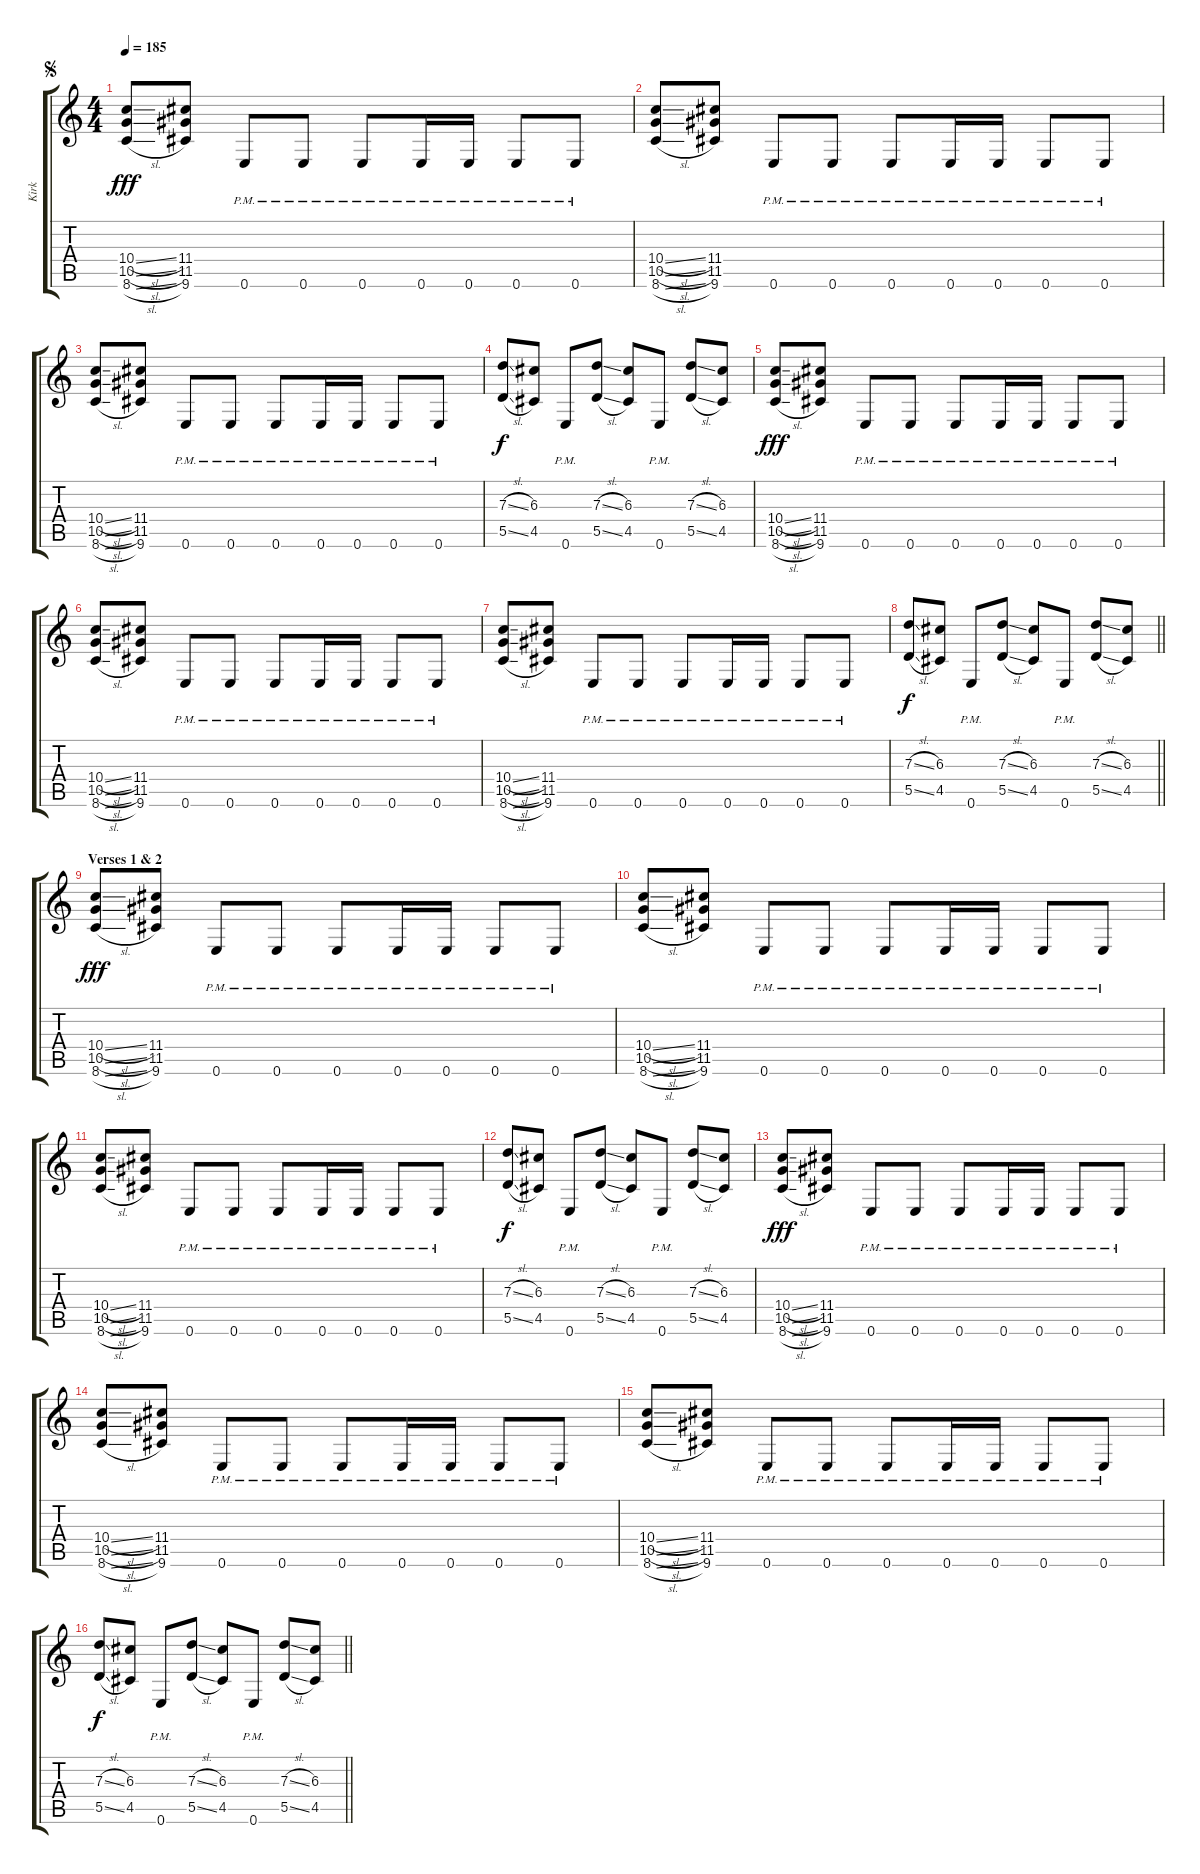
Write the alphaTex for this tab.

\track ("Kirk" "Kirk") {instrument distortionguitar}
\staff {score tabs}
\tuning (E4 B3 G3 D3 A2 E2) {hide}
\ts (4 4)
\section ("" "")
\jump segno
\tempo 185
\clef g2
\ks c
(10.4{sl} 10.5{sl} 8.6{sl}).8{dy fff} (11.4 11.5 9.6).8 0.6{pm}.8 0.6{pm}.8 0.6{pm}.8 0.6{pm}.16 0.6{pm}.16 0.6{pm}.8 0.6{pm}.8 |
(10.4{sl} 10.5{sl} 8.6{sl}).8 (11.4 11.5 9.6).8 0.6{pm}.8 0.6{pm}.8 0.6{pm}.8 0.6{pm}.16 0.6{pm}.16 0.6{pm}.8 0.6{pm}.8 |
(10.4{sl} 10.5{sl} 8.6{sl}).8 (11.4 11.5 9.6).8 0.6{pm}.8 0.6{pm}.8 0.6{pm}.8 0.6{pm}.16 0.6{pm}.16 0.6{pm}.8 0.6{pm}.8 |
(7.3{sl} 5.5{sl}).8{dy f} (6.3 4.5).8 0.6{pm}.8 (7.3{sl} 5.5{sl}).8 (6.3 4.5).8 0.6{pm}.8 (7.3{sl} 5.5{sl}).8 (6.3 4.5).8 |
(10.4{sl} 10.5{sl} 8.6{sl}).8{dy fff} (11.4 11.5 9.6).8 0.6{pm}.8 0.6{pm}.8 0.6{pm}.8 0.6{pm}.16 0.6{pm}.16 0.6{pm}.8 0.6{pm}.8 |
(10.4{sl} 10.5{sl} 8.6{sl}).8 (11.4 11.5 9.6).8 0.6{pm}.8 0.6{pm}.8 0.6{pm}.8 0.6{pm}.16 0.6{pm}.16 0.6{pm}.8 0.6{pm}.8 |
(10.4{sl} 10.5{sl} 8.6{sl}).8 (11.4 11.5 9.6).8 0.6{pm}.8 0.6{pm}.8 0.6{pm}.8 0.6{pm}.16 0.6{pm}.16 0.6{pm}.8 0.6{pm}.8 |
\barLineRight lightlight
(7.3{sl} 5.5{sl}).8{dy f} (6.3 4.5).8 0.6{pm}.8 (7.3{sl} 5.5{sl}).8 (6.3 4.5).8 0.6{pm}.8 (7.3{sl} 5.5{sl}).8 (6.3 4.5).8 |
\section ("" "Verses 1 & 2")
(10.4{sl} 10.5{sl} 8.6{sl}).8{dy fff} (11.4 11.5 9.6).8 0.6{pm}.8 0.6{pm}.8 0.6{pm}.8 0.6{pm}.16 0.6{pm}.16 0.6{pm}.8 0.6{pm}.8 |
(10.4{sl} 10.5{sl} 8.6{sl}).8 (11.4 11.5 9.6).8 0.6{pm}.8 0.6{pm}.8 0.6{pm}.8 0.6{pm}.16 0.6{pm}.16 0.6{pm}.8 0.6{pm}.8 |
(10.4{sl} 10.5{sl} 8.6{sl}).8 (11.4 11.5 9.6).8 0.6{pm}.8 0.6{pm}.8 0.6{pm}.8 0.6{pm}.16 0.6{pm}.16 0.6{pm}.8 0.6{pm}.8 |
(7.3{sl} 5.5{sl}).8{dy f} (6.3 4.5).8 0.6{pm}.8 (7.3{sl} 5.5{sl}).8 (6.3 4.5).8 0.6{pm}.8 (7.3{sl} 5.5{sl}).8 (6.3 4.5).8 |
(10.4{sl} 10.5{sl} 8.6{sl}).8{dy fff} (11.4 11.5 9.6).8 0.6{pm}.8 0.6{pm}.8 0.6{pm}.8 0.6{pm}.16 0.6{pm}.16 0.6{pm}.8 0.6{pm}.8 |
(10.4{sl} 10.5{sl} 8.6{sl}).8 (11.4 11.5 9.6).8 0.6{pm}.8 0.6{pm}.8 0.6{pm}.8 0.6{pm}.16 0.6{pm}.16 0.6{pm}.8 0.6{pm}.8 |
(10.4{sl} 10.5{sl} 8.6{sl}).8 (11.4 11.5 9.6).8 0.6{pm}.8 0.6{pm}.8 0.6{pm}.8 0.6{pm}.16 0.6{pm}.16 0.6{pm}.8 0.6{pm}.8 |
\barLineRight lightlight
(7.3{sl} 5.5{sl}).8{dy f} (6.3 4.5).8 0.6{pm}.8 (7.3{sl} 5.5{sl}).8 (6.3 4.5).8 0.6{pm}.8 (7.3{sl} 5.5{sl}).8 (6.3 4.5).8
